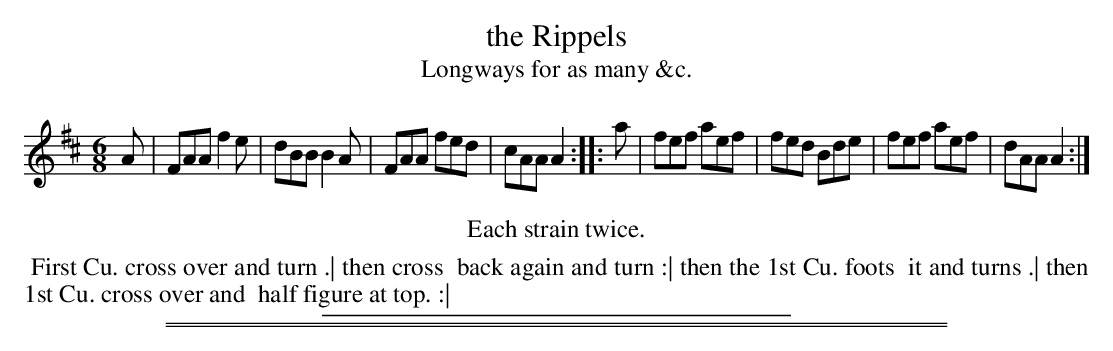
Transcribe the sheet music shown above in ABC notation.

X:1
T: the Rippels
T: Longways for as many &c.
M: 6/8
L: 1/8
K: D
A |\
FAA f2e | dBB B2A | FAA fed | cAA A2 :: a |\
fef aef | fed Bde | fef aef | dAA A2 :|
